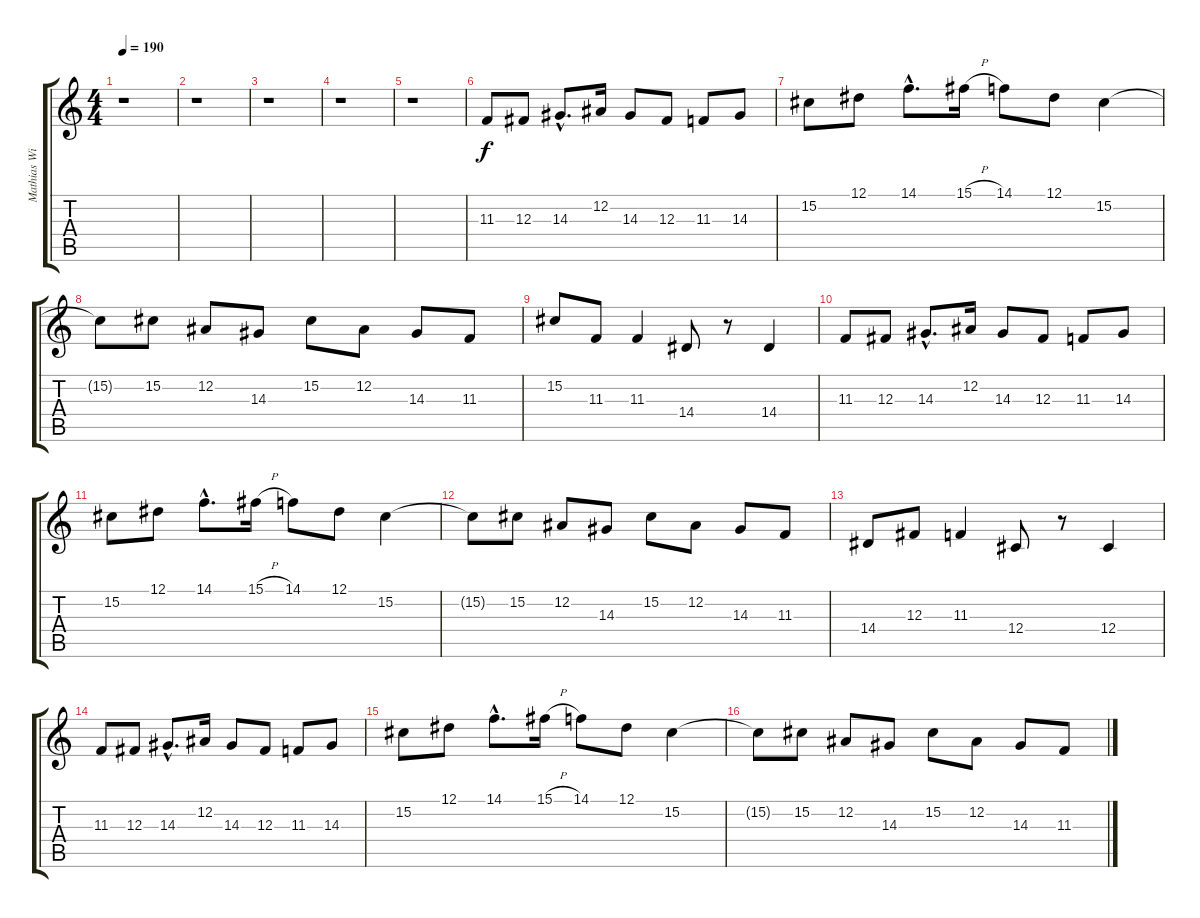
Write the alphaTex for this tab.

\track ("Mathias Wiesner" "Mathias Wi") {instrument fiddle}
\staff {score tabs}
\tuning (Eb4 Bb3 Gb3 Db3 Ab2 Eb2) {hide}
\ts (4 4)
\tempo 190
\clef g2
\ks c
r.1{dy f} |
r.1 |
r.1 |
r.1 |
r.1 |
11.3.8 12.3.8 14.3{hac}.8{d} 12.2.16 14.3.8 12.3.8 11.3.8 14.3.8 |
15.2.8 12.1.8 14.1{hac}.8{d} 15.1{h}.16 14.1.8 12.1.8 15.2.4 |
15.2{t}.8 15.2.8 12.2.8 14.3.8 15.2.8 12.2.8 14.3.8 11.3.8 |
15.2.8 11.3.8 11.3.4 14.4.8 r.8 14.4.4 |
11.3.8 12.3.8 14.3{hac}.8{d} 12.2.16 14.3.8 12.3.8 11.3.8 14.3.8 |
15.2.8 12.1.8 14.1{hac}.8{d} 15.1{h}.16 14.1.8 12.1.8 15.2.4 |
15.2{t}.8 15.2.8 12.2.8 14.3.8 15.2.8 12.2.8 14.3.8 11.3.8 |
14.4.8 12.3.8 11.3.4 12.4.8 r.8 12.4.4 |
11.3.8 12.3.8 14.3{hac}.8{d} 12.2.16 14.3.8 12.3.8 11.3.8 14.3.8 |
15.2.8 12.1.8 14.1{hac}.8{d} 15.1{h}.16 14.1.8 12.1.8 15.2.4 |
15.2{t}.8 15.2.8 12.2.8 14.3.8 15.2.8 12.2.8 14.3.8 11.3.8
